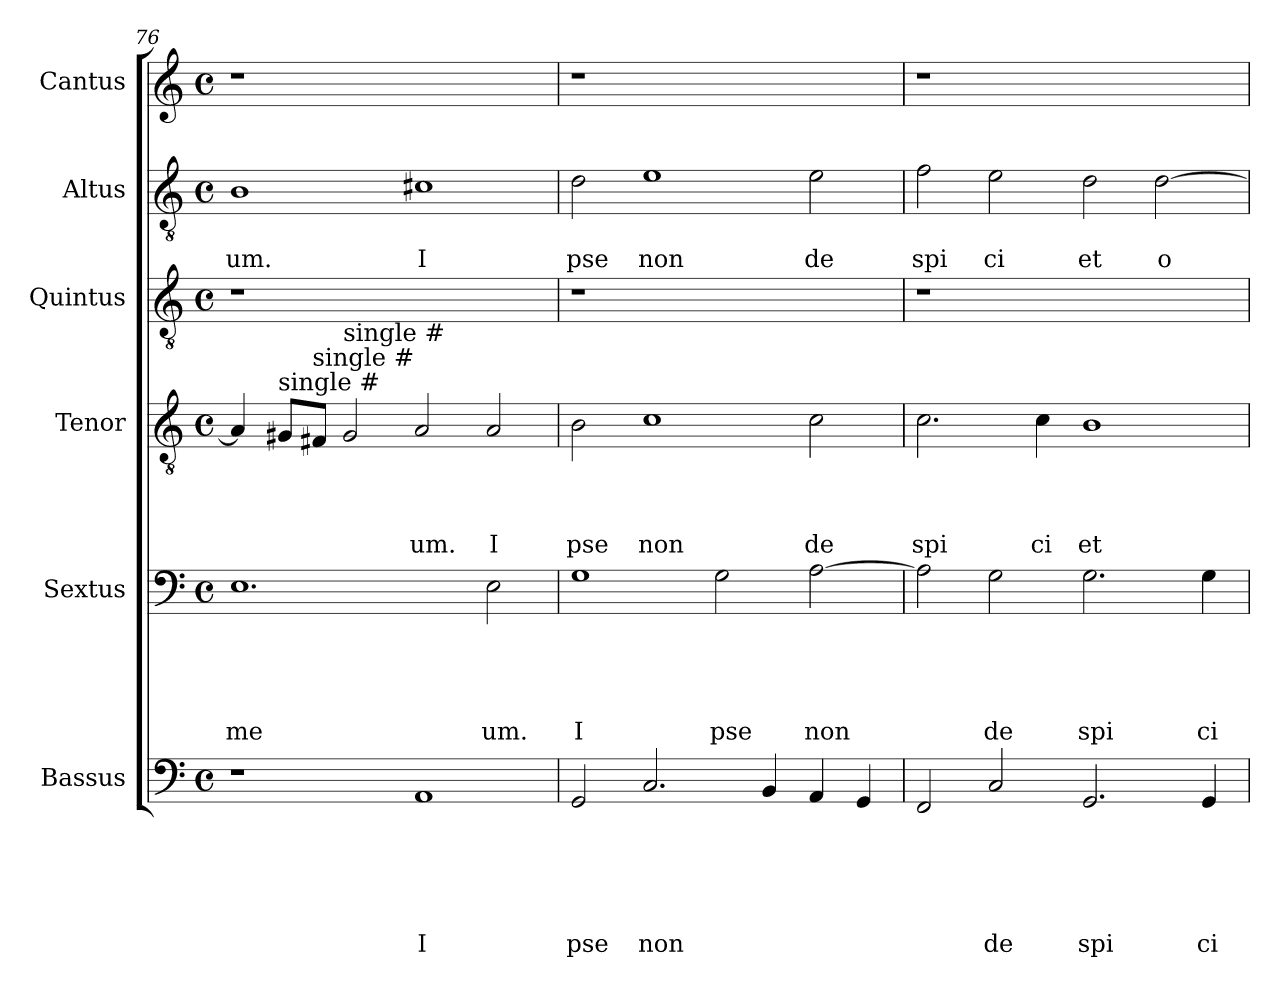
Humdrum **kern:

**kern	**text	**text	**text	**text	**text	**text	**kern	**text	**text	**text	**text	**text	**kern	**text	**text	**text	**text	**kern	**kern	**text	**text	**kern
*part6	*part6	*part6	*part6	*part6	*part6	*part6	*part5	*part5	*part5	*part5	*part5	*part5	*part4	*part4	*part4	*part4	*part4	*part3	*part2	*part2	*part2	*part1
*staff6	*staff6	*staff6	*staff6	*staff6	*staff6	*staff6	*staff5	*staff5	*staff5	*staff5	*staff5	*staff5	*staff4	*staff4	*staff4	*staff4	*staff4	*staff3	*staff2	*staff2	*staff2	*staff1
*I"Bassus	*	*	*	*	*	*	*I"Sextus	*	*	*	*	*	*I"Tenor	*	*	*	*	*I"Quintus	*I"Altus	*	*	*I"Cantus
*I'Bassus	*	*	*	*	*	*	*I'Sextus	*	*	*	*	*	*I'Tenor	*	*	*	*	*I'Quintus	*I'Altus	*	*	*I'Cantus
*clefF4	*	*	*	*	*	*	*clefF4	*	*	*	*	*	*clefGv2	*	*	*	*	*clefGv2	*clefGv2	*	*	*clefG2
*k[]	*	*	*	*	*	*	*k[]	*	*	*	*	*	*k[]	*	*	*	*	*k[]	*k[]	*	*	*k[]
*C:	*	*	*	*	*	*	*C:	*	*	*	*	*	*C:	*	*	*	*	*C:	*C:	*	*	*C:
*M4/4	*	*	*	*	*	*	*M4/4	*	*	*	*	*	*M4/4	*	*	*	*	*M4/4	*M4/4	*	*	*M4/4
*met(c)	*	*	*	*	*	*	*met(c)	*	*	*	*	*	*met(c)	*	*	*	*	*met(c)	*met(c)	*	*	*met(c)
=76	=76	=76	=76	=76	=76	=76	=76	=76	=76	=76	=76	=76	=76	=76	=76	=76	=76	=76	=76	=76	=76	=76
!	!	!	!	!	!	!	!	!	!	!	!	!LO:LY:b	!	!	!	!	!	!	!	!	!LO:LY:b	!
1r	.	.	.	.	.	.	1.E	.	.	.	.	me	4A/]	.	.	.	.	1r	1B	.	um.	1r
!	!	!	!	!	!	!	!	!	!	!	!	!	!LO:TX:a:t=single #	!	!	!	!	!	!	!	!	!
.	.	.	.	.	.	.	.	.	.	.	.	.	8G#/L	.	.	.	.	.	.	.	.	.
!	!	!	!	!	!	!	!	!	!	!	!	!	!LO:TX:a:t=single #	!	!	!	!	!	!	!	!	!
.	.	.	.	.	.	.	.	.	.	.	.	.	8F#/J	.	.	.	.	.	.	.	.	.
!	!	!	!	!	!	!	!	!	!	!	!	!	!LO:TX:a:t=single #	!	!	!	!	!	!	!	!	!
.	.	.	.	.	.	.	.	.	.	.	.	.	2G#/	.	.	.	.	.	.	.	.	.
!	!	!	!	!	!	!LO:LY:b	!	!	!	!	!	!	!	!	!	!	!LO:LY:b	!	!	!	!LO:LY:b	!
1AA	.	.	.	.	.	I	.	.	.	.	.	.	2A/	.	.	.	um.	1ryy	1c#X	.	I	1ryy
!	!	!	!	!	!	!	!	!	!	!	!	!LO:LY:b	!	!	!	!	!LO:LY:b	!	!	!	!	!
.	.	.	.	.	.	.	2E\	.	.	.	.	um.	2A/	.	.	.	I	.	.	.	.	.
=77!	=77!	=77!	=77!	=77!	=77!	=77!	=77!	=77!	=77!	=77!	=77!	=77!	=77!	=77!	=77!	=77!	=77!	=77!	=77!	=77!	=77!	=77!
!	!	!	!	!	!	!LO:LY:b	!	!	!	!	!	!LO:LY:b	!	!	!	!	!LO:LY:b	!	!	!	!LO:LY:b	!
2GG/	.	.	.	.	.	pse	1G	.	.	.	.	I	2B\	.	.	.	pse	1r	2d\	.	pse	1r
!	!	!	!	!	!	!LO:LY:b	!	!	!	!	!	!	!	!	!	!	!LO:LY:b	!	!	!	!LO:LY:b	!
2.C/	.	.	.	.	.	non	.	.	.	.	.	.	1c	.	.	.	non	.	1e	.	non	.
!	!	!	!	!	!	!	!	!	!	!	!	!LO:LY:b	!	!	!	!	!	!	!	!	!	!
.	.	.	.	.	.	.	2G\	.	.	.	.	pse	.	.	.	.	.	1ryy	.	.	.	1ryy
4BB/	.	.	.	.	.	.	.	.	.	.	.	.	.	.	.	.	.	.	.	.	.	.
!	!	!	!	!	!	!	!	!	!	!	!	!LO:LY:b	!	!	!	!	!LO:LY:b	!	!	!	!LO:LY:b	!
4AA/	.	.	.	.	.	.	[>2A\	.	.	.	.	non	2c\	.	.	.	de	.	2e\	.	de	.
4GG/	.	.	.	.	.	.	.	.	.	.	.	.	.	.	.	.	.	.	.	.	.	.
=78!	=78!	=78!	=78!	=78!	=78!	=78!	=78!	=78!	=78!	=78!	=78!	=78!	=78!	=78!	=78!	=78!	=78!	=78!	=78!	=78!	=78!	=78!
!	!	!	!	!	!	!	!	!	!	!	!	!	!	!	!	!	!LO:LY:b	!	!	!	!LO:LY:b	!
2FF/	.	.	.	.	.	.	2A\]	.	.	.	.	.	2.c\	.	.	.	spi	1r	2f\	.	spi	1r
!	!	!	!	!	!	!LO:LY:b	!	!	!	!	!	!LO:LY:b	!	!	!	!	!	!	!	!	!LO:LY:b	!
2C/	.	.	.	.	.	de	2G\	.	.	.	.	de	.	.	.	.	.	.	2e\	.	ci	.
!	!	!	!	!	!	!	!	!	!	!	!	!	!	!	!	!	!LO:LY:b	!	!	!	!	!
.	.	.	.	.	.	.	.	.	.	.	.	.	4c\	.	.	.	ci	.	.	.	.	.
!	!	!	!	!	!	!LO:LY:b	!	!	!	!	!	!LO:LY:b	!	!	!	!	!LO:LY:b	!	!	!	!LO:LY:b	!
2.GG/	.	.	.	.	.	spi	2.G\	.	.	.	.	spi	1B	.	.	.	et	1ryy	2d\	.	et	1ryy
!	!	!	!	!	!	!	!	!	!	!	!	!	!	!	!	!	!	!	!	!	!LO:LY:b	!
.	.	.	.	.	.	.	.	.	.	.	.	.	.	.	.	.	.	.	[>2d\	.	o	.
!	!	!	!	!	!	!LO:LY:b	!	!	!	!	!	!LO:LY:b	!	!	!	!	!	!	!	!	!	!
4GG/	.	.	.	.	.	ci	4G\	.	.	.	.	ci	.	.	.	.	.	.	.	.	.	.
=!	=!	=!	=!	=!	=!	=!	=!	=!	=!	=!	=!	=!	=!	=!	=!	=!	=!	=!	=!	=!	=!	=!
*-	*-	*-	*-	*-	*-	*-	*-	*-	*-	*-	*-	*-	*-	*-	*-	*-	*-	*-	*-	*-	*-	*-
